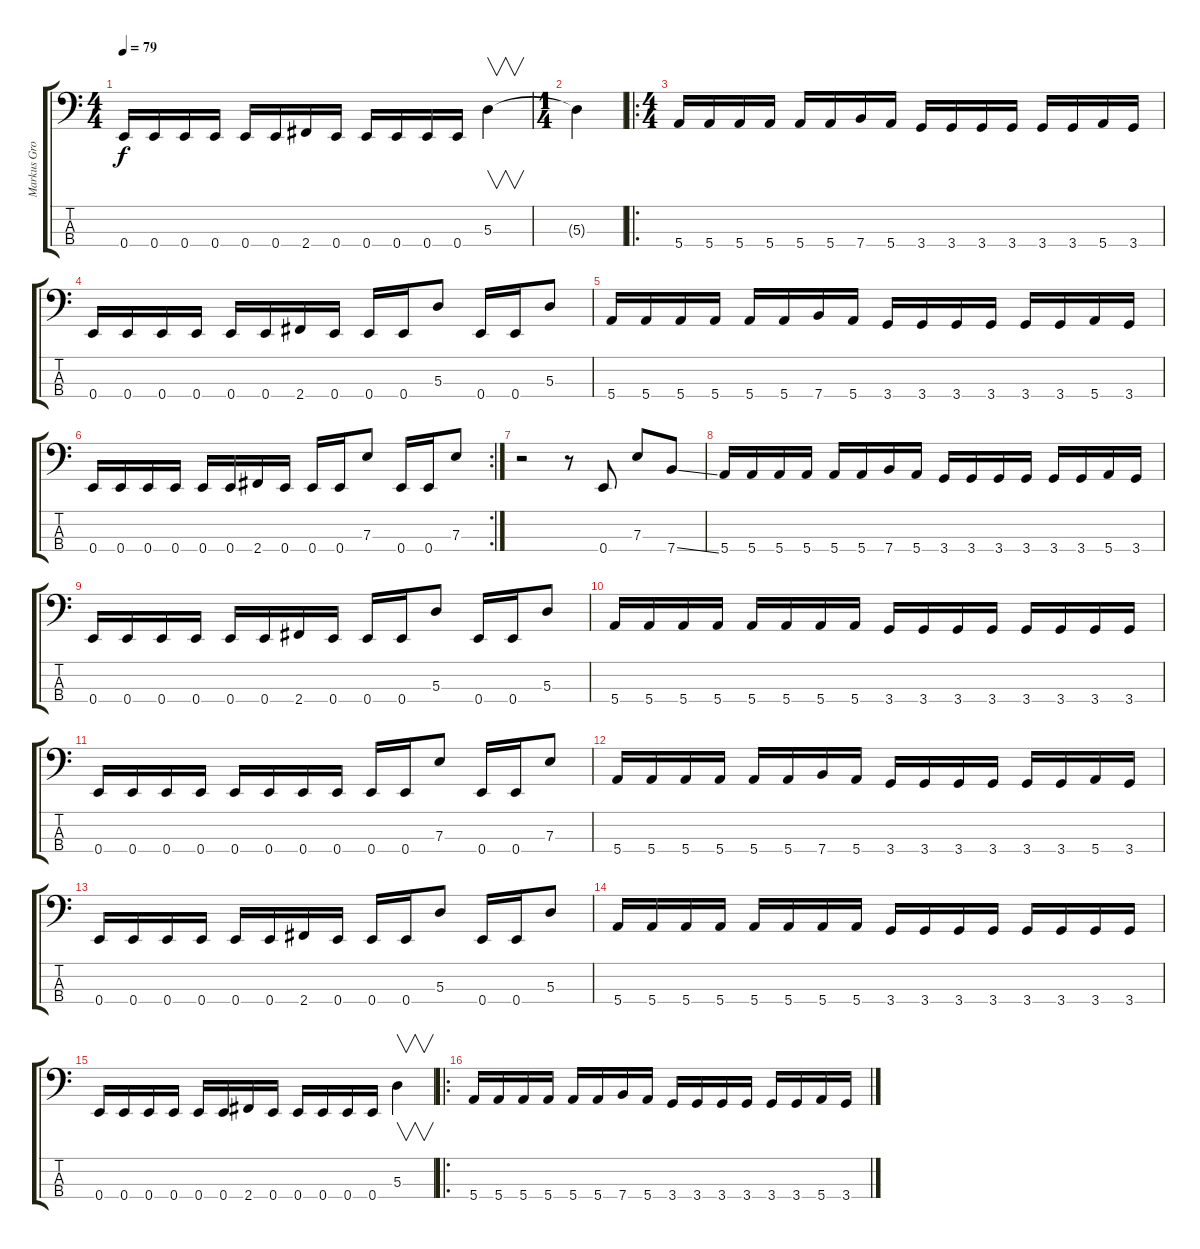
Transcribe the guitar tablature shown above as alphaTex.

\track ("Markus Grosskopf" "Markus Gro") {instrument electricbassfinger}
\staff {score tabs}
\tuning (G2 D2 A1 E1) {hide}
\ts (4 4)
\tempo 79
\clef f4
\ks c
0.4.16{dy f} 0.4.16 0.4.16 0.4.16 0.4.16 0.4.16 2.4.16 0.4.16 0.4.16 0.4.16 0.4.16 0.4.16 5.3.4{v} |
\ts (1 4)
5.3{t}.4 |
\ro
\ts (4 4)
5.4.16 5.4.16 5.4.16 5.4.16 5.4.16 5.4.16 7.4.16 5.4.16 3.4.16 3.4.16 3.4.16 3.4.16 3.4.16 3.4.16 5.4.16 3.4.16 |
0.4.16 0.4.16 0.4.16 0.4.16 0.4.16 0.4.16 2.4.16 0.4.16 0.4.16 0.4.16 5.3.8 0.4.16 0.4.16 5.3.8 |
5.4.16 5.4.16 5.4.16 5.4.16 5.4.16 5.4.16 7.4.16 5.4.16 3.4.16 3.4.16 3.4.16 3.4.16 3.4.16 3.4.16 5.4.16 3.4.16 |
\rc 2
0.4.16 0.4.16 0.4.16 0.4.16 0.4.16 0.4.16 2.4.16 0.4.16 0.4.16 0.4.16 7.3.8 0.4.16 0.4.16 7.3.8 |
r.2 r.8 0.4.8 7.3.8 7.4{ss}.8 |
5.4.16 5.4.16 5.4.16 5.4.16 5.4.16 5.4.16 7.4.16 5.4.16 3.4.16 3.4.16 3.4.16 3.4.16 3.4.16 3.4.16 5.4.16 3.4.16 |
0.4.16 0.4.16 0.4.16 0.4.16 0.4.16 0.4.16 2.4.16 0.4.16 0.4.16 0.4.16 5.3.8 0.4.16 0.4.16 5.3.8 |
5.4.16 5.4.16 5.4.16 5.4.16 5.4.16 5.4.16 5.4.16 5.4.16 3.4.16 3.4.16 3.4.16 3.4.16 3.4.16 3.4.16 3.4.16 3.4.16 |
0.4.16 0.4.16 0.4.16 0.4.16 0.4.16 0.4.16 0.4.16 0.4.16 0.4.16 0.4.16 7.3.8 0.4.16 0.4.16 7.3.8 |
5.4.16 5.4.16 5.4.16 5.4.16 5.4.16 5.4.16 7.4.16 5.4.16 3.4.16 3.4.16 3.4.16 3.4.16 3.4.16 3.4.16 5.4.16 3.4.16 |
0.4.16 0.4.16 0.4.16 0.4.16 0.4.16 0.4.16 2.4.16 0.4.16 0.4.16 0.4.16 5.3.8 0.4.16 0.4.16 5.3.8 |
5.4.16 5.4.16 5.4.16 5.4.16 5.4.16 5.4.16 5.4.16 5.4.16 3.4.16 3.4.16 3.4.16 3.4.16 3.4.16 3.4.16 3.4.16 3.4.16 |
0.4.16 0.4.16 0.4.16 0.4.16 0.4.16 0.4.16 2.4.16 0.4.16 0.4.16 0.4.16 0.4.16 0.4.16 5.3.4{v} |
\ro
5.4.16 5.4.16 5.4.16 5.4.16 5.4.16 5.4.16 7.4.16 5.4.16 3.4.16 3.4.16 3.4.16 3.4.16 3.4.16 3.4.16 5.4.16 3.4.16
